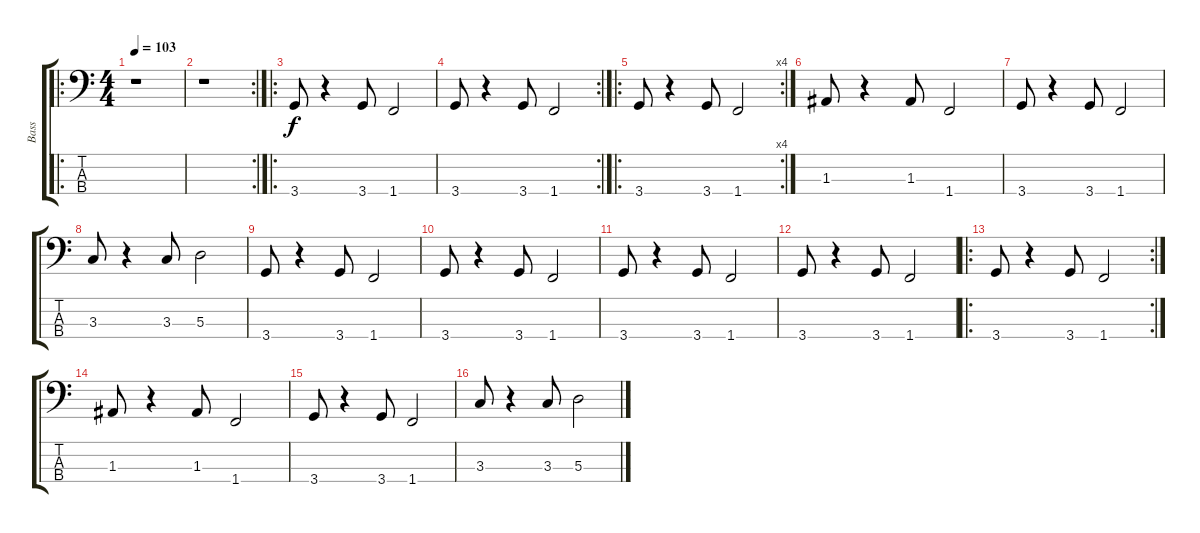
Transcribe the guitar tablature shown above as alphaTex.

\track ("Bass" "Bass") {instrument electricbasspick}
\staff {score tabs}
\tuning (G2 D2 A1 E1) {hide}
\ro
\ts (4 4)
\tempo 103
\clef f4
\ks c
r.1{dy f instrument electricbasspick} |
\rc 2
r.1 |
\ro
3.4.8 r.4 3.4.8 1.4.2 |
\rc 2
3.4.8 r.4 3.4.8 1.4.2 |
\ro
\rc 4
3.4.8 r.4 3.4.8 1.4.2 |
1.3.8 r.4 1.3.8 1.4.2 |
3.4.8 r.4 3.4.8 1.4.2 |
3.3.8 r.4 3.3.8 5.3.2 |
3.4.8 r.4 3.4.8 1.4.2 |
3.4.8 r.4 3.4.8 1.4.2 |
3.4.8 r.4 3.4.8 1.4.2 |
3.4.8 r.4 3.4.8 1.4.2 |
\ro
\rc 2
3.4.8 r.4 3.4.8 1.4.2 |
1.3.8 r.4 1.3.8 1.4.2 |
3.4.8 r.4 3.4.8 1.4.2 |
3.3.8 r.4 3.3.8 5.3.2
